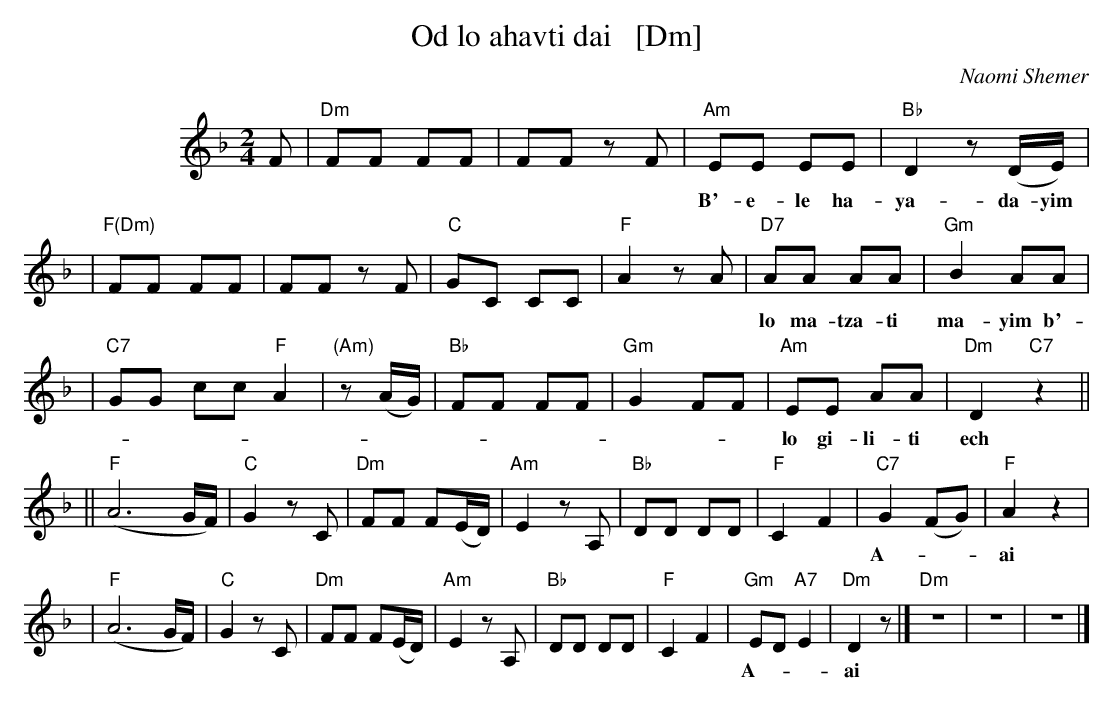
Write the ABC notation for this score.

X:1
T: Od lo ahavti dai   [Dm]
C: Naomi Shemer
M: 2/4
L: 1/8
K: Dm
F  | "Dm"FF FF | FF zF \
   | "Am"EE EE | "Bb"D2 z(D/E/) |
w: B'-e-le ha-ya-da-yim od lo ba-ni-ti kfar od*
   | "F(Dm)"FF FF | FF zF \
   | "C"GC CC | "F"A2 zA \
   | "D7"AA AA | "Gm"B2 AA |
w: lo ma-tza-ti ma-yim b'-em-tza ha-mid-bar od lo tzi-ar-ti pe-rach od
   | "C7"GG cc "F"A2 | "(Am)"z(A/G/) \
   | "Bb"FF FF | "Gm"G2 FF \
   | "Am"EE AA | "Dm"D2 "C7"z2 ||
w: lo gi-li-ti ech to-*vil o-ti ha-de-rech u-lan a-ni ho-lech
  || "F"(A6 G/F/) | "C"G2 zC \
   | "Dm"FF F(E/D/) | "Am"E2 zA, \
   | "Bb"DD DD | "F"C2 F2 \
   | "C7"G2 (FG) | "F"A2 z2 |
w: A-**ai od lo a-hav-ti* dai ha-ru-ach v'-ha-she-mesh al pa-*nai
   | "F"(A6 G/F/) | "C"G2 zC \
   | "Dm"FF F(E/D/) | "Am"E2 zA, \
   | "Bb"DD DD | "F"C2 F2 \
   | "Gm"ED "A7"E2 | "Dm"D2z |] "Dm"z4 | z4 | z4 |]
w: A-**ai od lo a-mar-ti* dai v'-im lo im lo ach-shav ey-*ma- tai.
